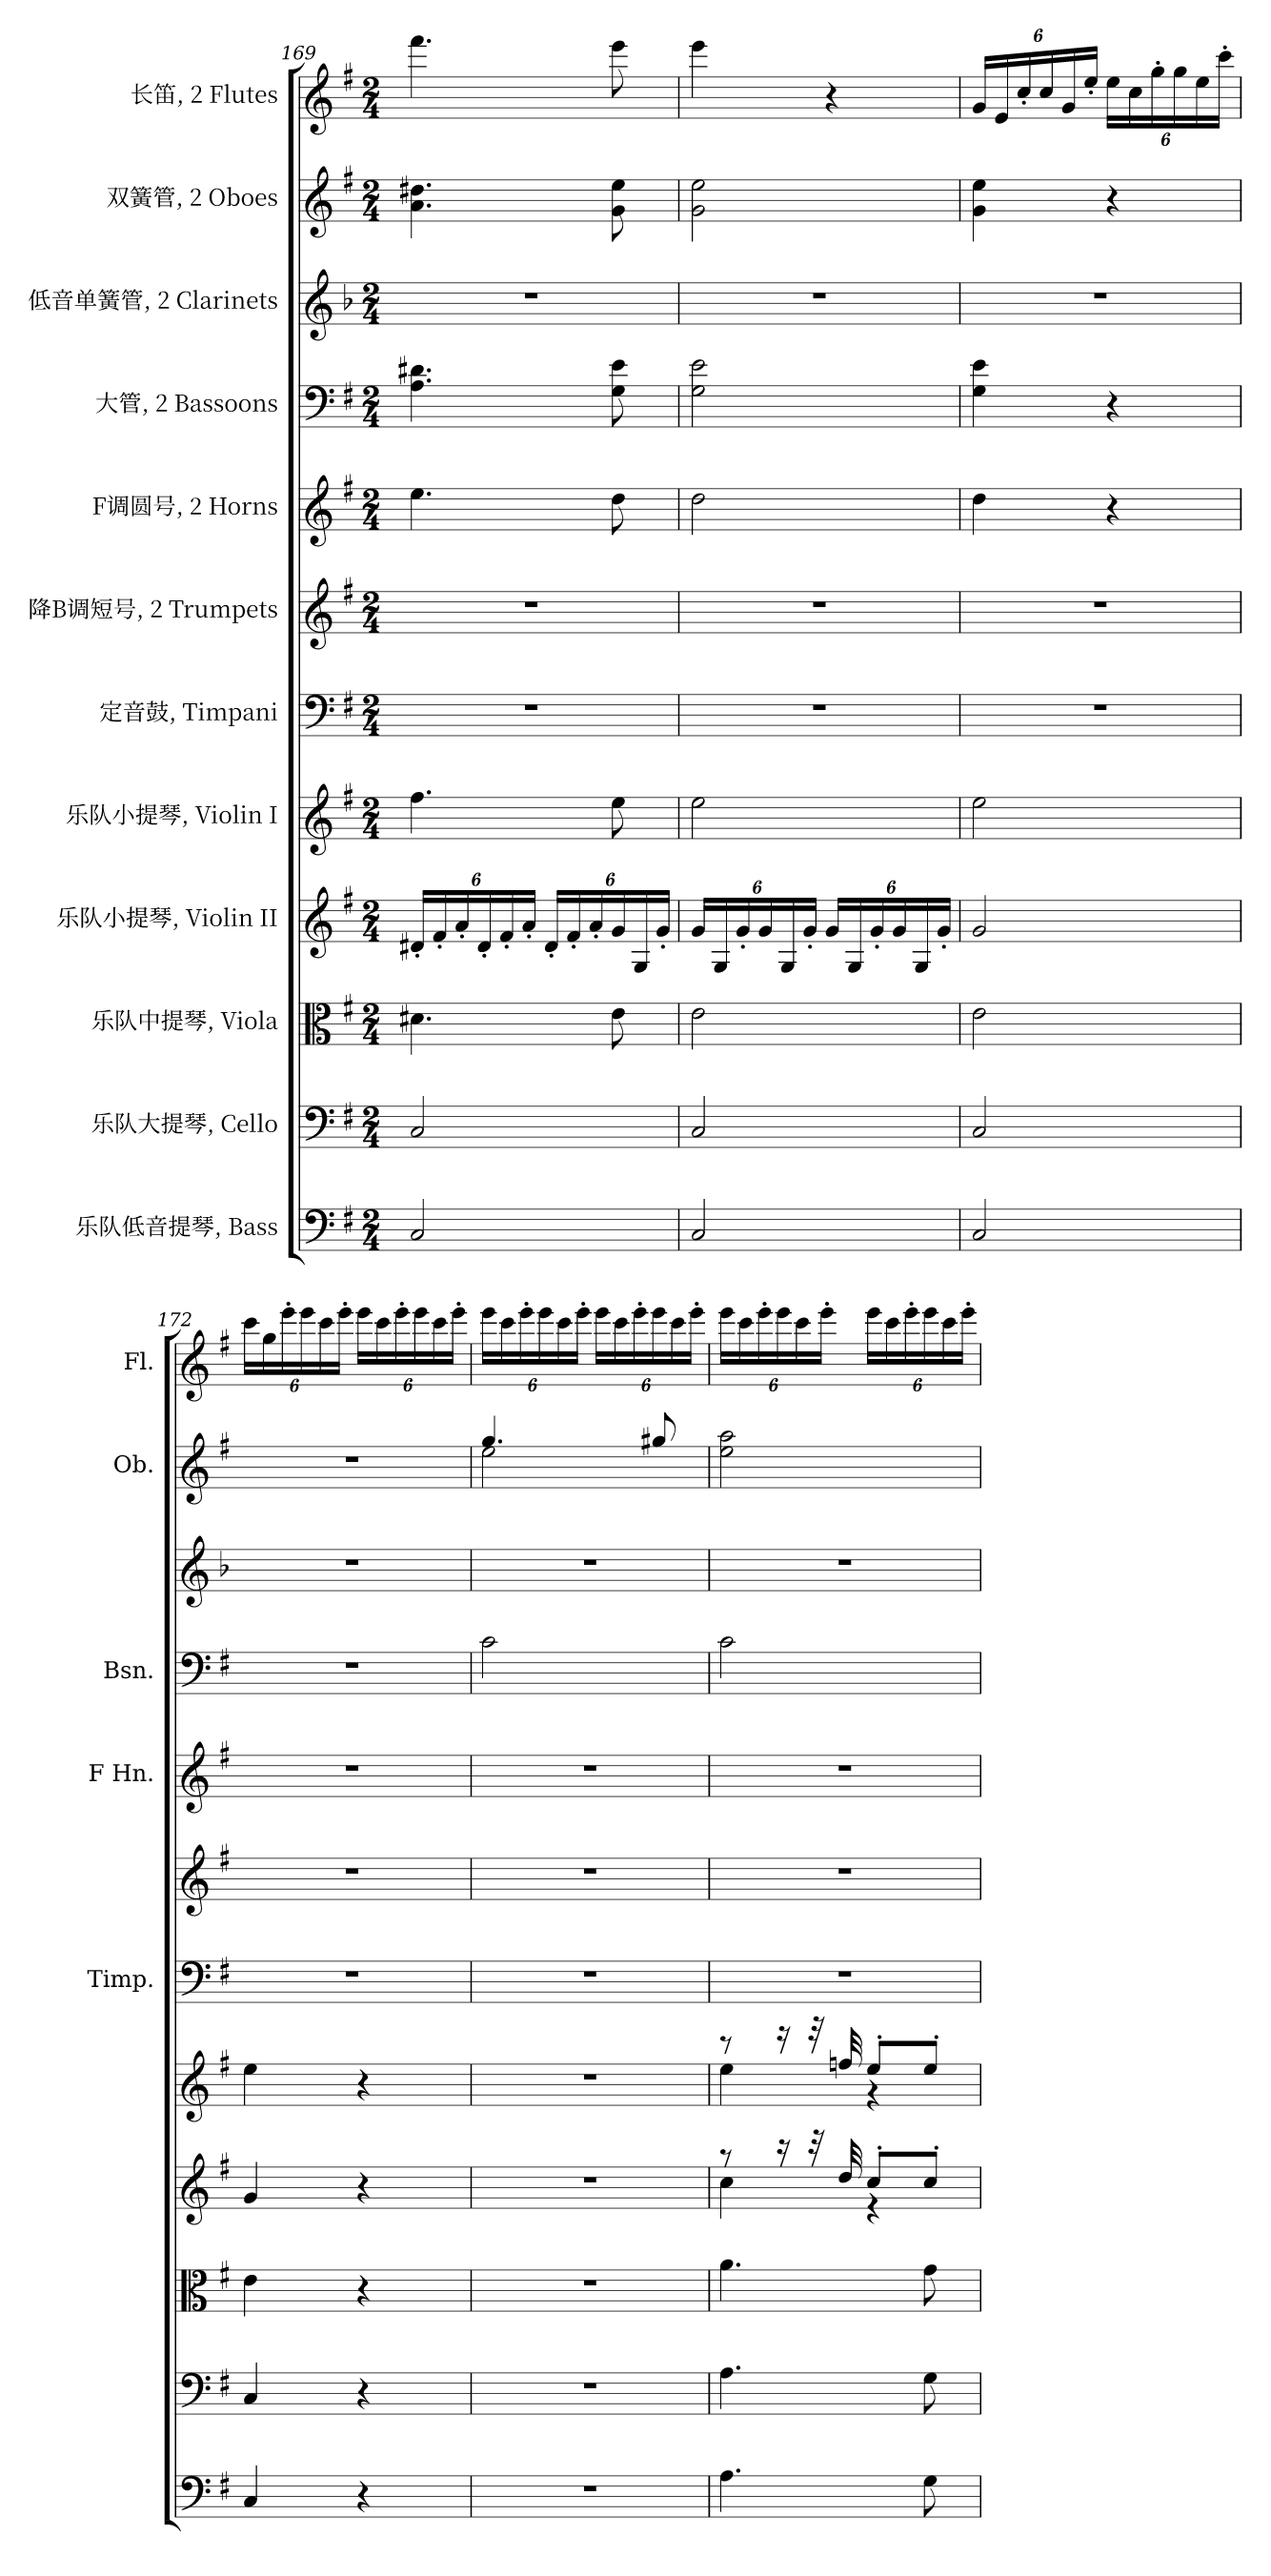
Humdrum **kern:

**kern	**kern	**kern	**kern	**kern	**kern	**kern	**kern	**kern	**kern	**kern	**kern
*part12	*part11	*part10	*part9	*part8	*part7	*part6	*part5	*part4	*part3	*part2	*part1
*staff12	*staff11	*staff10	*staff9	*staff8	*staff7	*staff6	*staff5	*staff4	*staff3	*staff2	*staff1
*I"乐队低音提琴, Bass	*I"乐队大提琴, Cello	*I"乐队中提琴, Viola	*I"乐队小提琴, Violin II	*I"乐队小提琴, Violin I	*I"定音鼓, Timpani	*I"降B调短号, 2 Trumpets	*I"F调圆号, 2 Horns	*I"大管, 2 Bassoons	*I"低音单簧管, 2 Clarinets	*I"双簧管, 2 Oboes	*I"长笛, 2 Flutes
*	*	*	*	*	*I'Timp.	*	*I'F Hn.	*I'Bsn.	*	*I'Ob.	*I'Fl.
!!LO:PB:g=z
*clefF4	*clefF4	*clefC3	*clefG2	*clefG2	*clefF4	*clefG2	*clefG2	*clefF4	*clefG2	*clefG2	*clefG2
*ITrd7c12	*	*	*	*	*	*ITrd1c2	*ITrd4c7	*	*ITrd8c14	*	*
*k[f#]	*k[f#]	*k[f#]	*k[f#]	*k[f#]	*k[f#]	*k[b-]	*k[]	*k[f#]	*k[b-]	*k[f#]	*k[f#]
*M2/4	*M2/4	*M2/4	*M2/4	*M2/4	*M2/4	*M2/4	*M2/4	*M2/4	*M2/4	*M2/4	*M2/4
*	*	*	*Xbrackettup	*	*	*	*	*	*	*	*
=169	=169	=169	=169	=169	=169	=169	=169	=169	=169	=169	=169
2CC/	2C/	4.d#X\	24d#X'/LL	4.ff#\	2r	2r	4.a\	4.A\ 4.d#X\	2r	4.a\ 4.dd#X\	4.fff#\
.	.	.	24f#'/	.	.	.	.	.	.	.	.
.	.	.	24a'/	.	.	.	.	.	.	.	.
.	.	.	24d#'/	.	.	.	.	.	.	.	.
.	.	.	24f#'/	.	.	.	.	.	.	.	.
.	.	.	24a'/JJ	.	.	.	.	.	.	.	.
.	.	.	24d#'/LL	.	.	.	.	.	.	.	.
.	.	.	24f#'/	.	.	.	.	.	.	.	.
.	.	.	24a'/	.	.	.	.	.	.	.	.
.	.	8e\	24g/	8ee\	.	.	8g\	8G\ 8e\	.	8g\ 8ee\	8eee\
.	.	.	24G/	.	.	.	.	.	.	.	.
.	.	.	24g'/JJ	.	.	.	.	.	.	.	.
=170	=170	=170	=170	=170	=170	=170	=170	=170	=170	=170	=170
2CC/	2C/	2e\	24g/LL	2ee\	2r	2r	2g\	2G\ 2e\	2r	2g\ 2ee\	4eee\
.	.	.	24G/	.	.	.	.	.	.	.	.
.	.	.	24g'/	.	.	.	.	.	.	.	.
.	.	.	24g/	.	.	.	.	.	.	.	.
.	.	.	24G/	.	.	.	.	.	.	.	.
.	.	.	24g'/JJ	.	.	.	.	.	.	.	.
.	.	.	24g/LL	.	.	.	.	.	.	.	4r
.	.	.	24G/	.	.	.	.	.	.	.	.
.	.	.	24g'/	.	.	.	.	.	.	.	.
.	.	.	24g/	.	.	.	.	.	.	.	.
.	.	.	24G/	.	.	.	.	.	.	.	.
.	.	.	24g'/JJ	.	.	.	.	.	.	.	.
=171	=171	=171	=171	=171	=171	=171	=171	=171	=171	=171	=171
*	*	*	*	*	*	*	*	*	*	*	*Xbrackettup
2CC/	2C/	2e\	2g/	2ee\	2r	2r	4g\	4G\ 4e\	2r	4g\ 4ee\	24g/LL
.	.	.	.	.	.	.	.	.	.	.	24e/
.	.	.	.	.	.	.	.	.	.	.	24cc'/
.	.	.	.	.	.	.	.	.	.	.	24cc/
.	.	.	.	.	.	.	.	.	.	.	24g/
.	.	.	.	.	.	.	.	.	.	.	24ee'/JJ
.	.	.	.	.	.	.	4r	4r	.	4r	24ee\LL
.	.	.	.	.	.	.	.	.	.	.	24cc\
.	.	.	.	.	.	.	.	.	.	.	24gg'\
.	.	.	.	.	.	.	.	.	.	.	24gg\
.	.	.	.	.	.	.	.	.	.	.	24ee\
.	.	.	.	.	.	.	.	.	.	.	24ccc'\JJ
!!LO:PB:g=z
=172	=172	=172	=172	=172	=172	=172	=172	=172	=172	=172	=172
4CC/	4C/	4e\	4g/	4ee\	2r	2r	2r	2r	2r	2r	24ccc\LL
.	.	.	.	.	.	.	.	.	.	.	24gg\
.	.	.	.	.	.	.	.	.	.	.	24eee'\
.	.	.	.	.	.	.	.	.	.	.	24eee\
.	.	.	.	.	.	.	.	.	.	.	24ccc\
.	.	.	.	.	.	.	.	.	.	.	24eee'\JJ
4r	4r	4r	4r	4r	.	.	.	.	.	.	24eee\LL
.	.	.	.	.	.	.	.	.	.	.	24ccc\
.	.	.	.	.	.	.	.	.	.	.	24eee'\
.	.	.	.	.	.	.	.	.	.	.	24eee\
.	.	.	.	.	.	.	.	.	.	.	24ccc\
.	.	.	.	.	.	.	.	.	.	.	24eee'\JJ
=173	=173	=173	=173	=173	=173	=173	=173	=173	=173	=173	=173
*	*	*	*	*	*	*	*	*	*	*^	*
2r	2r	2r	2r	2r	2r	2r	2r	2c\	2r	4.gg/	2ee\	24eee\LL
.	.	.	.	.	.	.	.	.	.	.	.	24ccc\
.	.	.	.	.	.	.	.	.	.	.	.	24eee'\
.	.	.	.	.	.	.	.	.	.	.	.	24eee\
.	.	.	.	.	.	.	.	.	.	.	.	24ccc\
.	.	.	.	.	.	.	.	.	.	.	.	24eee'\JJ
.	.	.	.	.	.	.	.	.	.	.	.	24eee\LL
.	.	.	.	.	.	.	.	.	.	.	.	24ccc\
.	.	.	.	.	.	.	.	.	.	.	.	24eee'\
.	.	.	.	.	.	.	.	.	.	8gg#X/	.	24eee\
.	.	.	.	.	.	.	.	.	.	.	.	24ccc\
.	.	.	.	.	.	.	.	.	.	.	.	24eee'\JJ
*	*	*	*	*	*	*	*	*	*	*v	*v	*
!!LO:PB:g=z
=174	=174	=174	=174	=174	=174	=174	=174	=174	=174	=174	=174
*	*	*	*^	*^	*	*	*	*	*	*	*
4.AA\	4.A\	4.a\	8r	4cc\	8r	4ee\	2r	2r	2r	2c\	2r	2ee\ 2aa\	24eee\LL
.	.	.	.	.	.	.	.	.	.	.	.	.	24ccc\
.	.	.	.	.	.	.	.	.	.	.	.	.	24eee'\
.	.	.	16r	.	16r	.	.	.	.	.	.	.	24eee\
.	.	.	.	.	.	.	.	.	.	.	.	.	24ccc\
.	.	.	32r	.	32r	.	.	.	.	.	.	.	.
.	.	.	.	.	.	.	.	.	.	.	.	.	24eee'\JJ
.	.	.	32dd/	.	32ffn/	.	.	.	.	.	.	.	.
.	.	.	8cc'/L	4r	8ee'/L	4r	.	.	.	.	.	.	24eee\LL
.	.	.	.	.	.	.	.	.	.	.	.	.	24ccc\
.	.	.	.	.	.	.	.	.	.	.	.	.	24eee'\
8GG\	8G\	8g\	8cc'/J	.	8ee'/J	.	.	.	.	.	.	.	24eee\
.	.	.	.	.	.	.	.	.	.	.	.	.	24ccc\
.	.	.	.	.	.	.	.	.	.	.	.	.	24eee'\JJ
*	*	*	*v	*v	*	*	*	*	*	*	*	*	*
*	*	*	*	*v	*v	*	*	*	*	*	*	*
=	=	=	=	=	=	=	=	=	=	=	=
*-	*-	*-	*-	*-	*-	*-	*-	*-	*-	*-	*-
